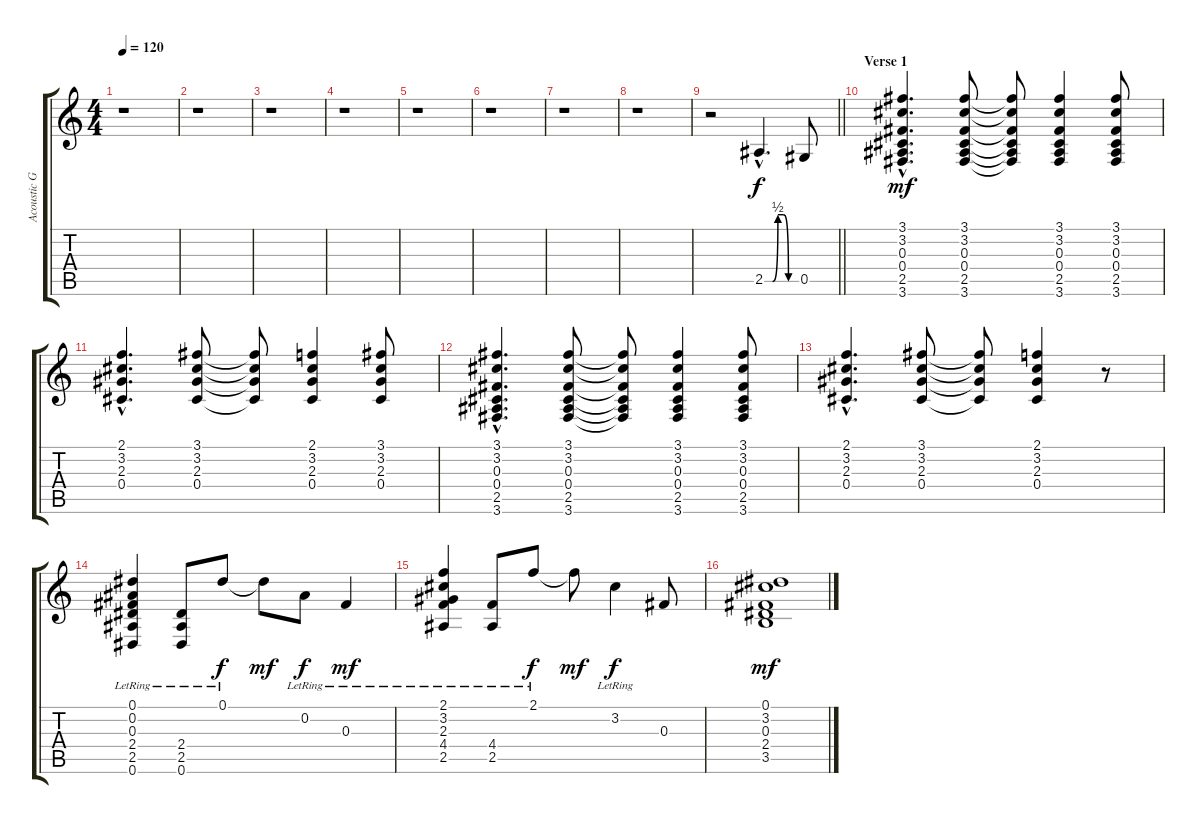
\track ("Acoustic Guitar" "Acoustic G") {instrument acousticguitarsteel}
\staff {score tabs}
\tuning (Eb4 Bb3 Gb3 Db3 Ab2 Eb2) {hide}
\ts (4 4)
\tempo 120
\clef g2
\ks c
r.1{dy f instrument acousticguitarsteel} |
r.1 |
r.1 |
r.1 |
r.1 |
r.1 |
r.1 |
r.1 |
\barLineRight lightlight
r.2 2.5{be (custom 0 0 15 0 25 2 35 2 45 0 60 0) hac}.4{d} 0.5.8 |
\section ("" "Verse 1")
(3.1{hac} 3.2{hac} 0.3{hac} 0.4{hac} 2.5{hac} 3.6{hac}).4{d dy mf} (3.1 3.2 0.3 0.4 2.5 3.6).8 (3.1{t} 3.2{t} 0.3{t} 0.4{t} 2.5{t} 3.6{t}).8 (3.1 3.2 0.3 0.4 2.5 3.6).4 (3.1 3.2 0.3 0.4 2.5 3.6).8 |
(2.1{hac} 3.2{hac} 2.3{hac} 0.4{hac}).4{d} (3.1 3.2 2.3 0.4).8 (3.1{t} 3.2{t} 2.3{t} 0.4{t}).8 (2.1 3.2 2.3 0.4).4 (3.1 3.2 2.3 0.4).8 |
(3.1{hac} 3.2{hac} 0.3{hac} 0.4{hac} 2.5{hac} 3.6{hac}).4{d} (3.1 3.2 0.3 0.4 2.5 3.6).8 (3.1{t} 3.2{t} 0.3{t} 0.4{t} 2.5{t} 3.6{t}).8 (3.1 3.2 0.3 0.4 2.5 3.6).4 (3.1 3.2 0.3 0.4 2.5 3.6).8 |
(2.1{hac} 3.2{hac} 2.3{hac} 0.4{hac}).4{d} (3.1 3.2 2.3 0.4).8 (3.1{t} 3.2{t} 2.3{t} 0.4{t}).8 (2.1 3.2 2.3 0.4).4 r.8 |
(0.1 0.2{lr} 0.3{lr} 2.4 2.5 0.6).4 (2.4{lr} 2.5{lr} 0.6{lr}).8 0.1{lr}.8{dy f} 0.1{t}.8{dy mf} 0.2{lr}.8{dy f} 0.3{lr}.4{dy mf} |
(2.1{lr} 3.2{lr} 2.3{lr} 4.4 2.5).4 (4.4{lr} 2.5{lr}).8 2.1{lr}.8{dy f} 2.1{t}.8{dy mf} 3.2{lr}.4{dy f} 0.3.8 |
(0.1 3.2 0.3 2.4 3.5).1{dy mf}
